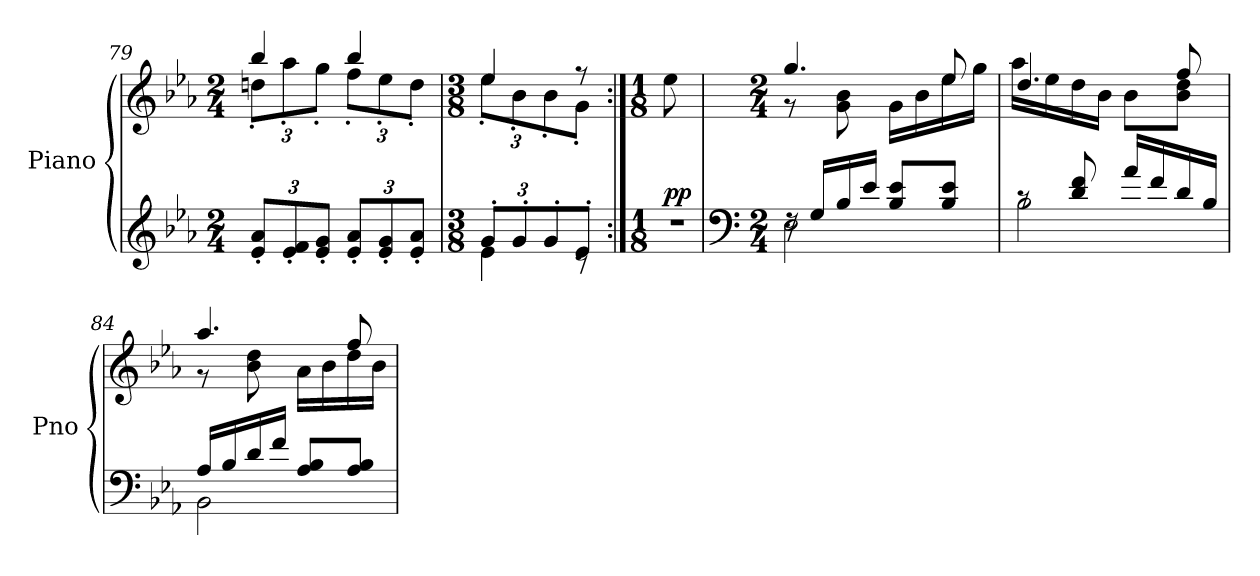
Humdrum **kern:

**kern	**kern	**dynam
*part1	*part1	*part1
*staff2	*staff1	*staff1/2
*I"Piano	*	*
*I'Pno	*	*
*clefG2	*clefG2	*
*k[b-e-a-]	*k[b-e-a-]	*
*M2/4	*M2/4	*
=79	=79	=79
*	*^	*
*Xbrackettup	*	*Xbrackettup	*
12e-/' 12a-/'L	4bb-/	12ddn'\L	.
12e-/' 12f/'	.	12aa-'\	.
12e-/' 12g/'J	.	12gg'\J	.
12e-/' 12a-/'L	4bb-/	12ff'\L	.
12e-/' 12g/'	.	12ee-'\	.
12e-/' 12a-/'J	.	12dd'\J	.
=80	=80	=80	=80
*M3/8	*M3/8	*	*
*^	*	*	*
12g'/L	4e-\	4ee-/	12ee-'\L	.
12g'/	.	.	12b-'\	.
12g'/	.	.	12b-'\	.
8e-'/J	8rc	8r	8g'\J	.
*v	*v	*	*	*
*	*v	*v	*
!!LO:LB:g=z
=81:|!	=81:|!	=81:|!
*M1/8	*M1/8	*
*^	*^	*
!	!	!LO:TX:b:i:t=dolce	!	!
!	!	!	!	!LO:DY:a=2
*v	*v	*	*	*
*	*v	*v	*
8r	8ee-\	pp
=82	=82	=82
*clefF4	*	*
*M2/4	*M2/4	*
*^	*^	*
16rF	2E-\	4.gg/	8r	.
16G/LL	.	.	.	.
16B-/	.	.	8g\ 8b-\	.
16e-/JJ	.	.	.	.
8B-/ 8e-/L	.	.	16g\LL	.
.	.	.	16b-\	.
8B-/ 8e-/J	.	8ee-/	16ee-\	.
.	.	.	16gg\JJ	.
=83	=83	=83	=83	=83
8rc	2B-\	4.dd/	16aa-\LL	.
.	.	.	16ee-\	.
8d/ 8f/	.	.	16dd\	.
.	.	.	16b-\JJ	.
16a-/LL	.	.	8b-\L	.
16f/	.	.	.	.
16d/	.	8ff/	8b-\ 8dd\J	.
16B-/JJ	.	.	.	.
=84	=84	=84	=84	=84
16A-/LL	2BB-\	4.aa-/	8r	.
16B-/	.	.	.	.
16d/	.	.	8b-\ 8dd\	.
16f/JJ	.	.	.	.
8A-/ 8B-/L	.	.	16a-\LL	.
.	.	.	16b-\	.
8A-/ 8B-/J	.	8ff/	16dd\	.
.	.	.	16b-\JJ	.
*v	*v	*	*	*
*	*v	*v	*
=	=	=
*-	*-	*-
